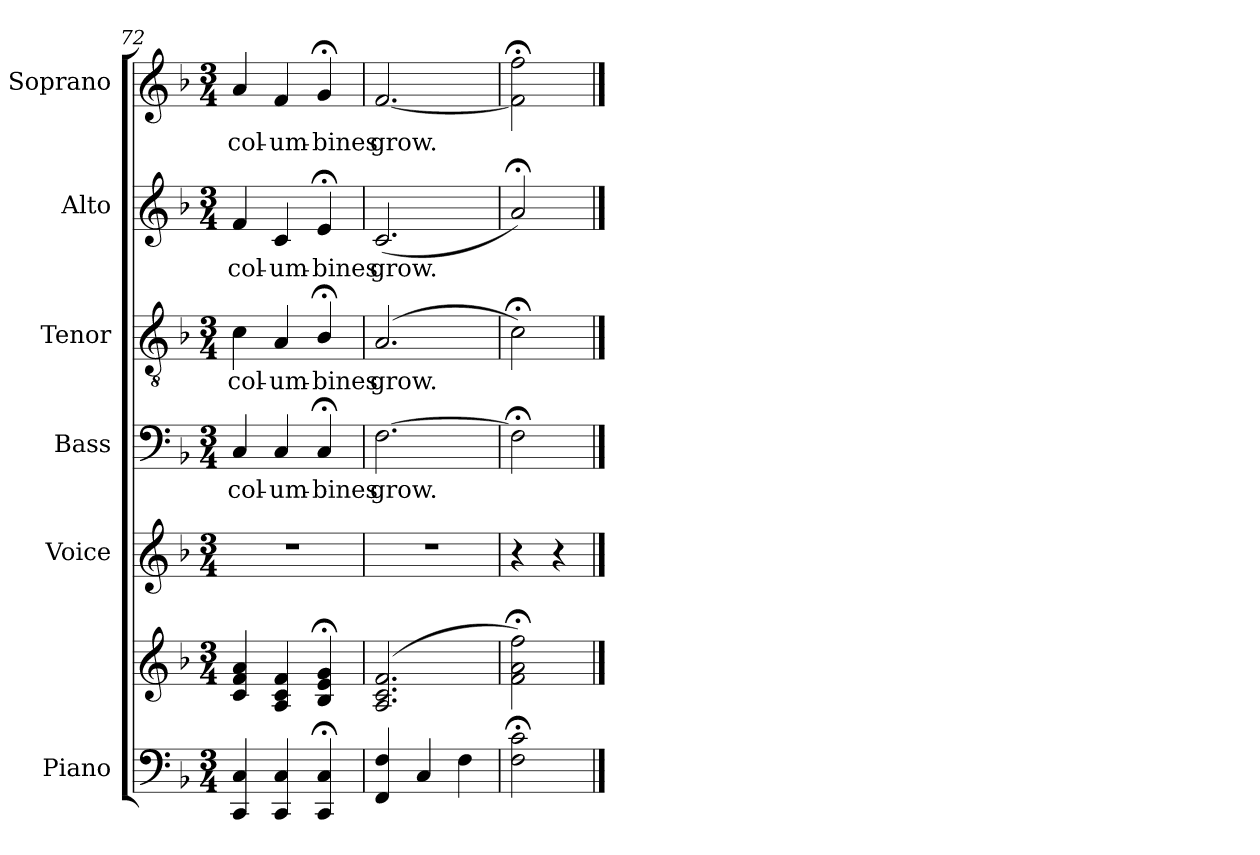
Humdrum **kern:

**kern	**kern	**kern	**kern	**text	**kern	**text	**kern	**text	**kern	**text
*part6	*part6	*part5	*part4	*part4	*part3	*part3	*part2	*part2	*part1	*part1
*staff7	*staff6	*staff5	*staff4	*staff4	*staff3	*staff3	*staff2	*staff2	*staff1	*staff1
*I"Piano	*	*I"Voice	*I"Bass	*	*I"Tenor	*	*I"Alto	*	*I"Soprano	*
*I'Pno.	*	*I'Voice	*I'B.	*	*I'T.	*	*I'A.	*	*I'S.	*
*clefF4	*clefG2	*clefG2	*clefF4	*	*clefGv2	*	*clefG2	*	*clefG2	*
*	*	*	*	*	*ITrd7c12	*	*	*	*	*
*k[b-]	*k[b-]	*k[b-]	*k[b-]	*	*k[b-]	*	*k[b-]	*	*k[b-]	*
*F:	*F:	*F:	*F:	*	*F:	*	*F:	*	*F:	*
*M3/4	*M3/4	*M3/4	*M3/4	*	*M3/4	*	*M3/4	*	*M3/4	*
=72	=72	=72	=72	=72	=72	=72	=72	=72	=72	=72
!	!	!LO:N:vis=1	!	!	!	!	!	!	!	!
!	!	!	!	!LO:LY:b:color=#000000	!	!	!	!	!	!
!	!	!	!	!	!	!LO:LY:b:color=#000000	!	!	!	!
!	!	!	!	!	!	!	!	!LO:LY:b:color=#000000	!	!
!	!	!	!	!	!	!	!	!	!	!LO:LY:b:color=#000000
4CCi/ 4Ci	4ci/ 4fi 4ai	2.r	4Ci/	col-	4Ci\	col-	4fi/	col-	4ai/	col-
!	!	!	!	!LO:LY:b:color=#000000	!	!	!	!	!	!
!	!	!	!	!	!	!LO:LY:b:color=#000000	!	!	!	!
!	!	!	!	!	!	!	!	!LO:LY:b:color=#000000	!	!
!	!	!	!	!	!	!	!	!	!	!LO:LY:b:color=#000000
4CCi/ 4Ci	4Ai/ 4ci 4fi	.	4Ci/	-um-	4AAi/	-um-	4ci/	-um-	4fi/	-um-
!	!	!	!	!LO:LY:b:color=#000000	!	!	!	!	!	!
!	!	!	!	!	!	!LO:LY:b:color=#000000	!	!	!	!
!	!	!	!	!	!	!	!	!LO:LY:b:color=#000000	!	!
!	!	!	!	!	!	!	!	!	!	!LO:LY:b:color=#000000
4CCi/; 4Ci;	4B-i/; 4ei; 4gi;	.	4C;i/	-bines	4BB-;i/	-bines	4e;i/	-bines	4g;i/	-bines
=73	=73	=73	=73	=73	=73	=73	=73	=73	=73	=73
*	*^	*	*	*	*	*	*	*	*	*
!	!	!	!LO:N:vis=1	!	!	!	!	!	!	!	!
!	!	!	!	!	!LO:LY:b:color=#000000	!	!	!	!	!	!
!	!	!	!	!	!	!	!LO:LY:b:color=#000000	!	!	!	!
!	!	!	!	!	!	!	!	!	!LO:LY:b:color=#000000	!	!
!	!	!	!	!	!	!	!	!	!	!	!LO:LY:b:color=#000000
4FFi/ 4Fi	(2.Ai/ 2.ci 2.fi	4ryy	2.r	[2.Fi\	grow.	(2.AAi/	grow.	(2.ci/	grow.	[2.fi/	grow.
4Ci/	.	4ryy	.	.	.	.	.	.	.	.	.
4Fi\	.	4ryy	.	.	.	.	.	.	.	.	.
=74	=74	=74	=74	=74	=74	=74	=74	=74	=74	=74	=74
2Fi\; 2ci;	2fi\; 2ai; 2ffi;)	4ryy	4r	2F;i\]	.	2C;i\)	.	2a;i/)	.	2fi\]; 2ffi;	.
.	.	4ryy	4r	.	.	.	.	.	.	.	.
*	*v	*v	*	*	*	*	*	*	*	*	*
==	==	==	==	==	==	==	==	==	==	==
*-	*-	*-	*-	*-	*-	*-	*-	*-	*-	*-
